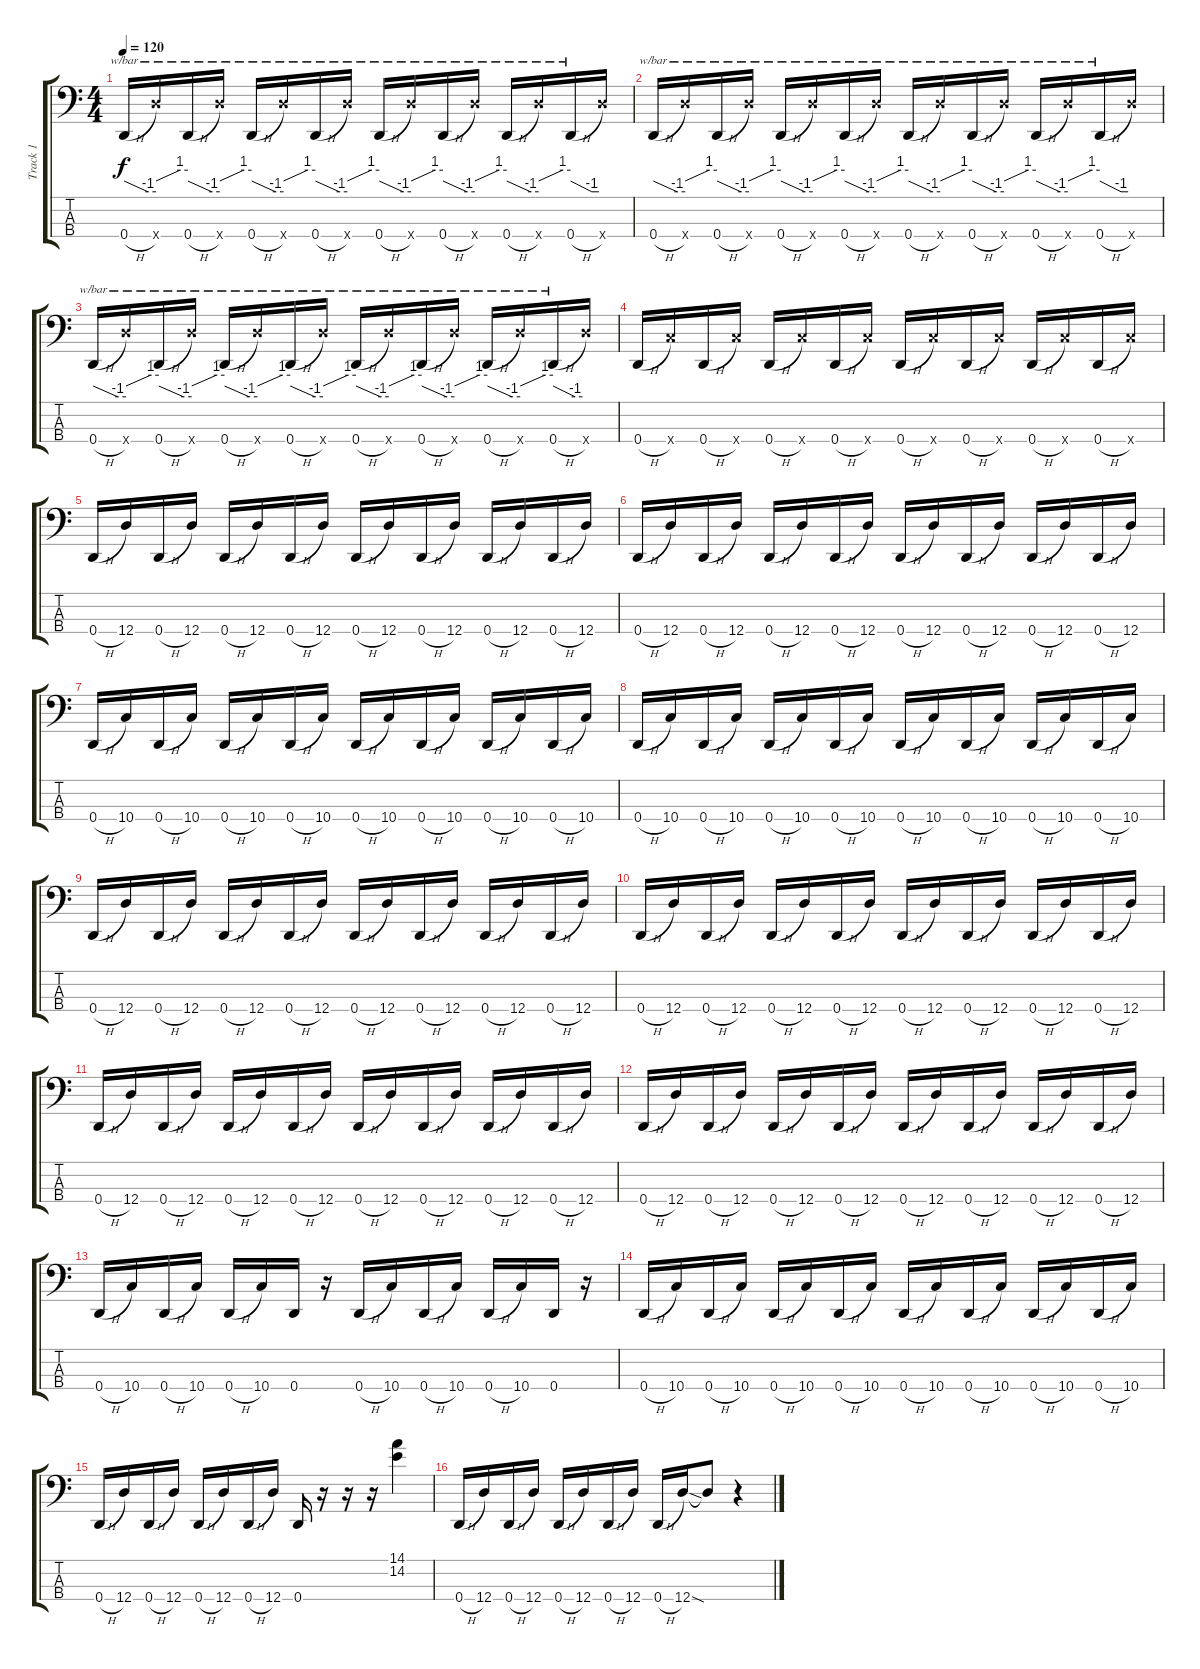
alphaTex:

\track ("Track 1" "Track 1") {instrument slapbass1}
\staff {score tabs}
\tuning (G2 D2 A1 D1) {hide}
\ts (4 4)
\tempo 120
\clef f4
\ks c
0.4{h}.16{tbe (custom default 0 0 45 -4 60 -4) dy f instrument slapbass1} 12.4{x}.16{tbe (custom default 0 0 45 4 60 4)} 0.4{h}.16{tbe (custom default 0 0 45 -4 60 -4)} 12.4{x}.16{tbe (custom default 0 0 45 4 60 4)} 0.4{h}.16{tbe (custom default 0 0 45 -4 60 -4)} 12.4{x}.16{tbe (custom default 0 0 45 4 60 4)} 0.4{h}.16{tbe (custom default 0 0 45 -4 60 -4)} 12.4{x}.16{tbe (custom default 0 0 45 4 60 4)} 0.4{h}.16{tbe (custom default 0 0 45 -4 60 -4)} 12.4{x}.16{tbe (custom default 0 0 45 4 60 4)} 0.4{h}.16{tbe (custom default 0 0 45 -4 60 -4)} 12.4{x}.16{tbe (custom default 0 0 45 4 60 4)} 0.4{h}.16{tbe (custom default 0 0 45 -4 60 -4)} 12.4{x}.16{tbe (custom default 0 0 45 4 60 4)} 0.4{h}.16{tbe (custom default 0 0 45 -4 60 -4)} 12.4{x}.16 |
0.4{h}.16{tbe (custom default 0 0 45 -4 60 -4)} 12.4{x}.16{tbe (custom default 0 0 45 4 60 4)} 0.4{h}.16{tbe (custom default 0 0 45 -4 60 -4)} 12.4{x}.16{tbe (custom default 0 0 45 4 60 4)} 0.4{h}.16{tbe (custom default 0 0 45 -4 60 -4)} 12.4{x}.16{tbe (custom default 0 0 45 4 60 4)} 0.4{h}.16{tbe (custom default 0 0 45 -4 60 -4)} 12.4{x}.16{tbe (custom default 0 0 45 4 60 4)} 0.4{h}.16{tbe (custom default 0 0 45 -4 60 -4)} 12.4{x}.16{tbe (custom default 0 0 45 4 60 4)} 0.4{h}.16{tbe (custom default 0 0 45 -4 60 -4)} 12.4{x}.16{tbe (custom default 0 0 45 4 60 4)} 0.4{h}.16{tbe (custom default 0 0 45 -4 60 -4)} 12.4{x}.16{tbe (custom default 0 0 45 4 60 4)} 0.4{h}.16{tbe (custom default 0 0 45 -4 60 -4)} 12.4{x}.16 |
0.4{h}.16{tbe (custom default 0 0 45 -4 60 -4)} 12.4{x}.16{tbe (custom default 0 0 45 4 60 4)} 0.4{h}.16{tbe (custom default 0 0 45 -4 60 -4)} 12.4{x}.16{tbe (custom default 0 0 45 4 60 4)} 0.4{h}.16{tbe (custom default 0 0 45 -4 60 -4)} 12.4{x}.16{tbe (custom default 0 0 45 4 60 4)} 0.4{h}.16{tbe (custom default 0 0 45 -4 60 -4)} 12.4{x}.16{tbe (custom default 0 0 45 4 60 4)} 0.4{h}.16{tbe (custom default 0 0 45 -4 60 -4)} 12.4{x}.16{tbe (custom default 0 0 45 4 60 4)} 0.4{h}.16{tbe (custom default 0 0 45 -4 60 -4)} 12.4{x}.16{tbe (custom default 0 0 45 4 60 4)} 0.4{h}.16{tbe (custom default 0 0 45 -4 60 -4)} 12.4{x}.16{tbe (custom default 0 0 45 4 60 4)} 0.4{h}.16{tbe (custom default 0 0 45 -4 60 -4)} 12.4{x}.16 |
0.4{h}.16 10.4{x}.16 0.4{h}.16 10.4{x}.16 0.4{h}.16 10.4{x}.16 0.4{h}.16 10.4{x}.16 0.4{h}.16 10.4{x}.16 0.4{h}.16 10.4{x}.16 0.4{h}.16 10.4{x}.16 0.4{h}.16 10.4{x}.16 |
0.4{h}.16 12.4.16 0.4{h}.16 12.4.16 0.4{h}.16 12.4.16 0.4{h}.16 12.4.16 0.4{h}.16 12.4.16 0.4{h}.16 12.4.16 0.4{h}.16 12.4.16 0.4{h}.16 12.4.16 |
0.4{h}.16 12.4.16 0.4{h}.16 12.4.16 0.4{h}.16 12.4.16 0.4{h}.16 12.4.16 0.4{h}.16 12.4.16 0.4{h}.16 12.4.16 0.4{h}.16 12.4.16 0.4{h}.16 12.4.16 |
0.4{h}.16 10.4.16 0.4{h}.16 10.4.16 0.4{h}.16 10.4.16 0.4{h}.16 10.4.16 0.4{h}.16 10.4.16 0.4{h}.16 10.4.16 0.4{h}.16 10.4.16 0.4{h}.16 10.4.16 |
0.4{h}.16 10.4.16 0.4{h}.16 10.4.16 0.4{h}.16 10.4.16 0.4{h}.16 10.4.16 0.4{h}.16 10.4.16 0.4{h}.16 10.4.16 0.4{h}.16 10.4.16 0.4{h}.16 10.4.16 |
0.4{h}.16 12.4.16 0.4{h}.16 12.4.16 0.4{h}.16 12.4.16 0.4{h}.16 12.4.16 0.4{h}.16 12.4.16 0.4{h}.16 12.4.16 0.4{h}.16 12.4.16 0.4{h}.16 12.4.16 |
0.4{h}.16 12.4.16 0.4{h}.16 12.4.16 0.4{h}.16 12.4.16 0.4{h}.16 12.4.16 0.4{h}.16 12.4.16 0.4{h}.16 12.4.16 0.4{h}.16 12.4.16 0.4{h}.16 12.4.16 |
0.4{h}.16 12.4.16 0.4{h}.16 12.4.16 0.4{h}.16 12.4.16 0.4{h}.16 12.4.16 0.4{h}.16 12.4.16 0.4{h}.16 12.4.16 0.4{h}.16 12.4.16 0.4{h}.16 12.4.16 |
0.4{h}.16 12.4.16 0.4{h}.16 12.4.16 0.4{h}.16 12.4.16 0.4{h}.16 12.4.16 0.4{h}.16 12.4.16 0.4{h}.16 12.4.16 0.4{h}.16 12.4.16 0.4{h}.16 12.4.16 |
0.4{h}.16 10.4.16 0.4{h}.16 10.4.16 0.4{h}.16 10.4.16 0.4.16 r.16 0.4{h}.16 10.4.16 0.4{h}.16 10.4.16 0.4{h}.16 10.4.16 0.4.16 r.16 |
0.4{h}.16 10.4.16 0.4{h}.16 10.4.16 0.4{h}.16 10.4.16 0.4{h}.16 10.4.16 0.4{h}.16 10.4.16 0.4{h}.16 10.4.16 0.4{h}.16 10.4.16 0.4{h}.16 10.4.16 |
0.4{h}.16 12.4.16 0.4{h}.16 12.4.16 0.4{h}.16 12.4.16 0.4{h}.16 12.4.16 0.4.16 r.16 r.16 r.16 (14.1 14.2).4 |
0.4{h}.16 12.4.16 0.4{h}.16 12.4.16 0.4{h}.16 12.4.16 0.4{h}.16 12.4.16 0.4{h}.16 12.4{sod}.16 12.4{t}.8 r.4
